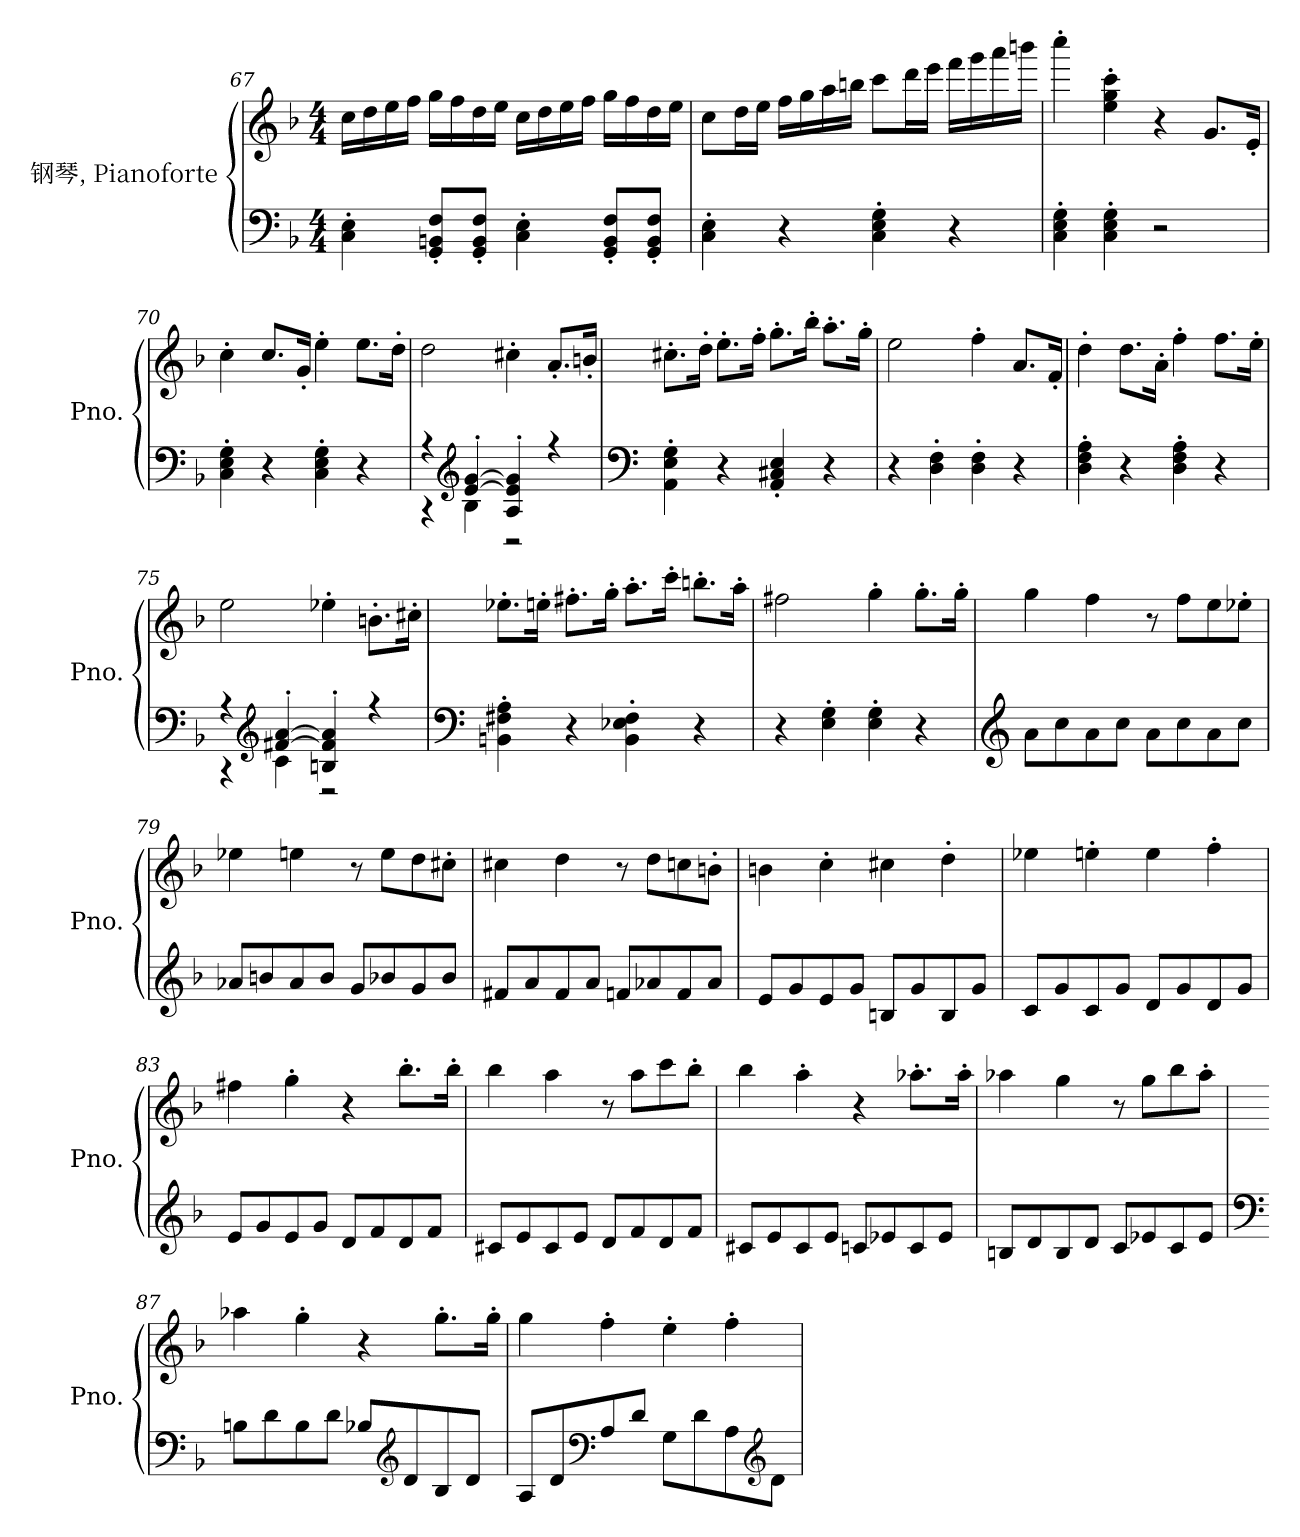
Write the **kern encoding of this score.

**kern	**kern
*part2	*part1
*staff2	*staff1
*I"钢琴, Pianoforte	*I"钢琴, Pianoforte
*I'Pno.	*I'Pno.
!!LO:LB:g=z
*clefF4	*clefG2
*k[b-]	*k[b-]
*M4/4	*M4/4
=67	=67
4C\' 4E\'	16cc\LL
.	16dd\
.	16ee\
.	16ff\JJ
8GG/' 8BBn/' 8F/'L	16gg\LL
.	16ff\
8GG/' 8BB/' 8F/'J	16dd\
.	16ee\JJ
4C\' 4E\'	16cc\LL
.	16dd\
.	16ee\
.	16ff\JJ
8GG/' 8BB/' 8F/'L	16gg\LL
.	16ff\
8GG/' 8BB/' 8F/'J	16dd\
.	16ee\JJ
=68	=68
*	*MM118
4C\' 4E\'	8cc\L
.	16dd\L
.	16ee\JJ
4r	16ff\LL
.	16gg\
.	16aa\
.	16bbn\JJ
4C\' 4E\' 4G\'	8ccc\L
.	16ddd\L
.	16eee\JJ
4r	16fff\LL
.	16ggg\
.	16aaa\
.	16bbbn\JJ
=69	=69
4C\' 4E\' 4G\'	4cccc'\
4C\' 4E\' 4G\'	4ee\' 4gg\' 4ccc\'
2r	4r
.	8.g/L
.	16e'/Jk
!!LO:LB:g=z
=70	=70
*	*MM115
4C\' 4E\' 4G\'	4cc'\
4r	8.cc/L
.	16g'/Jk
4C\' 4E\' 4G\'	4ee'\
4r	8.ee\L
.	16dd'\Jk
=71	=71
*^	*
4r	4r	2dd\
*clefG2	*	*
[4e/' [4g/'	4B-\	.
4A/' 4e/]' 4g/]'	2r	4cc#X'\
4r	.	8.a'/L
.	.	16bn'/Jk
*v	*v	*
=72	=72
*clefF4	*
4AA\' 4E\' 4G\'	8.cc#X'\L
.	16dd'\Jk
4r	8.ee'\L
.	16ff'\Jk
4AA/' 4C#X/' 4E/'	8.gg'\L
.	16bb-'\Jk
4r	8.aa'\L
.	16gg'\Jk
=73	=73
4r	2ee\
4D\' 4F\'	.
4D\' 4F\'	4ff'\
4r	8.a/L
.	16f'/Jk
=74	=74
4D\' 4F\' 4A\'	4dd'\
4r	8.dd\L
.	16a'\Jk
4D\' 4F\' 4A\'	4ff'\
4r	8.ff\L
.	16ee'\Jk
!!LO:LB:g=z
=75	=75
*^	*
4r	4r	2ee\
*clefG2	*	*
[4f#X/' [4a/'	4c\	.
4Bn/' 4f#/]' 4a/]'	2r	4ee-X'\
4r	.	8.bn'\L
.	.	16cc#X'\Jk
*v	*v	*
=76	=76
*clefF4	*
4BBn\' 4F#X\' 4A\'	8.ee-X'\L
.	16een'\Jk
4r	8.ff#X'\L
.	16gg'\Jk
4BB\' 4E-X\' 4F#\'	8.aa'\L
.	16ccc'\Jk
4r	8.bbn'\L
.	16aa'\Jk
=77	=77
4r	2ff#X\
4E\' 4G\'	.
4E\' 4G\'	4gg'\
4r	8.gg'\L
.	16gg'\Jk
=78	=78
*clefG2	*
8a\L	4gg\
8cc\	.
8a\	4ff\
8cc\J	.
8a\L	8r
8cc\	8ff\L
8a\	8ee\
8cc\J	8ee-X'\J
!!LO:PB:g=z
=79	=79
8a-X/L	4ee-X\
8bn/	.
8a-/	4een\
8b/J	.
8g/L	8r
8b-X/	8ee\L
8g/	8dd\
8b-/J	8cc#X'\J
=80	=80
8f#X/L	4cc#X\
8a/	.
8f#/	4dd\
8a/J	.
8fn/L	8r
8a-X/	8dd\L
8f/	8ccn\
8a-/J	8bn'\J
=81	=81
8e/L	4bn\
8g/	.
8e/	4cc'\
8g/J	.
8Bn/L	4cc#X\
8g/	.
8B/	4dd'\
8g/J	.
=82	=82
8c/L	4ee-X\
8g/	.
8c/	4een'\
8g/J	.
8d/L	4ee\
8g/	.
8d/	4ff'\
8g/J	.
!!LO:LB:g=z
=83	=83
8e/L	4ff#X\
8g/	.
8e/	4gg'\
8g/J	.
8d/L	4r
8f/	.
8d/	8.bb-'\L
8f/J	.
.	16bb-'\Jk
=84	=84
8c#X/L	4bb-\
8e/	.
8c#/	4aa\
8e/J	.
8d/L	8r
8f/	8aa\L
8d/	8ccc\
8f/J	8bb-'\J
=85	=85
8c#X/L	4bb-\
8e/	.
8c#/	4aa'\
8e/J	.
8cn/L	4r
8e-X/	.
8c/	8.aa-X'\L
8e-/J	.
.	16aa-'\Jk
=86	=86
8Bn/L	4aa-X\
8d/	.
8B/	4gg\
8d/J	.
8c/L	8r
8e-X/	8gg\L
8c/	8bb-\
8e-/J	8aa-'\J
!!LO:LB:g=z
=87	=87
*clefF4	*
8Bn\L	4aa-X\
8d\	.
8B\	4gg'\
8d\J	.
8B-X/L	4r
*clefG2	*
8d/	.
8B-/	8.gg'\L
8d/J	.
.	16gg'\Jk
=88	=88
8A/L	4gg\
8d/	.
*clefF4	*
8A/	4ff'\
8d/J	.
8G\L	4ee'\
8d\	.
8A\	4ff'\
*clefG2	*
8d\J	.
=	=
*-	*-
